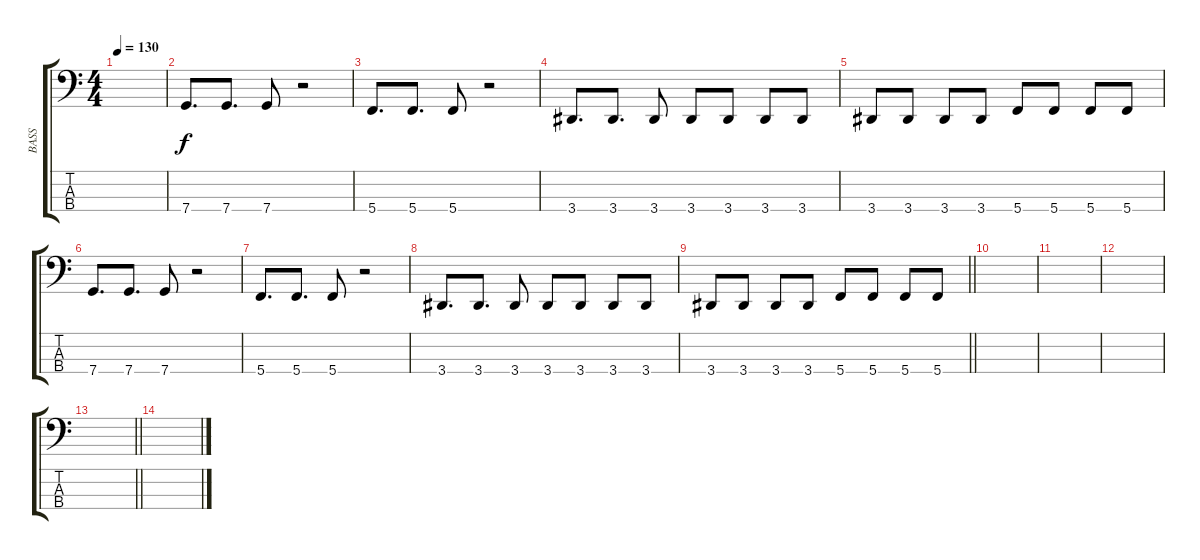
\track ("BASS" "BASS") {instrument electricbassfinger}
\staff {score tabs}
\tuning (F2 C2 G1 C1) {hide}
\ts (4 4)
\tempo 130
\clef f4
\ks c
|
7.4.8{d} 7.4.8{d} 7.4.8 r.2 |
5.4.8{d} 5.4.8{d} 5.4.8 r.2 |
3.4.8{d} 3.4.8{d} 3.4.8 3.4.8 3.4.8 3.4.8 3.4.8 |
3.4.8 3.4.8 3.4.8 3.4.8 5.4.8 5.4.8 5.4.8 5.4.8 |
7.4.8{d} 7.4.8{d} 7.4.8 r.2 |
5.4.8{d} 5.4.8{d} 5.4.8 r.2 |
3.4.8{d} 3.4.8{d} 3.4.8 3.4.8 3.4.8 3.4.8 3.4.8 |
\barLineRight lightlight
3.4.8 3.4.8 3.4.8 3.4.8 5.4.8 5.4.8 5.4.8 5.4.8 |
\section ("" "")
|
|
|
\barLineRight lightlight
|
\section ("" "")
